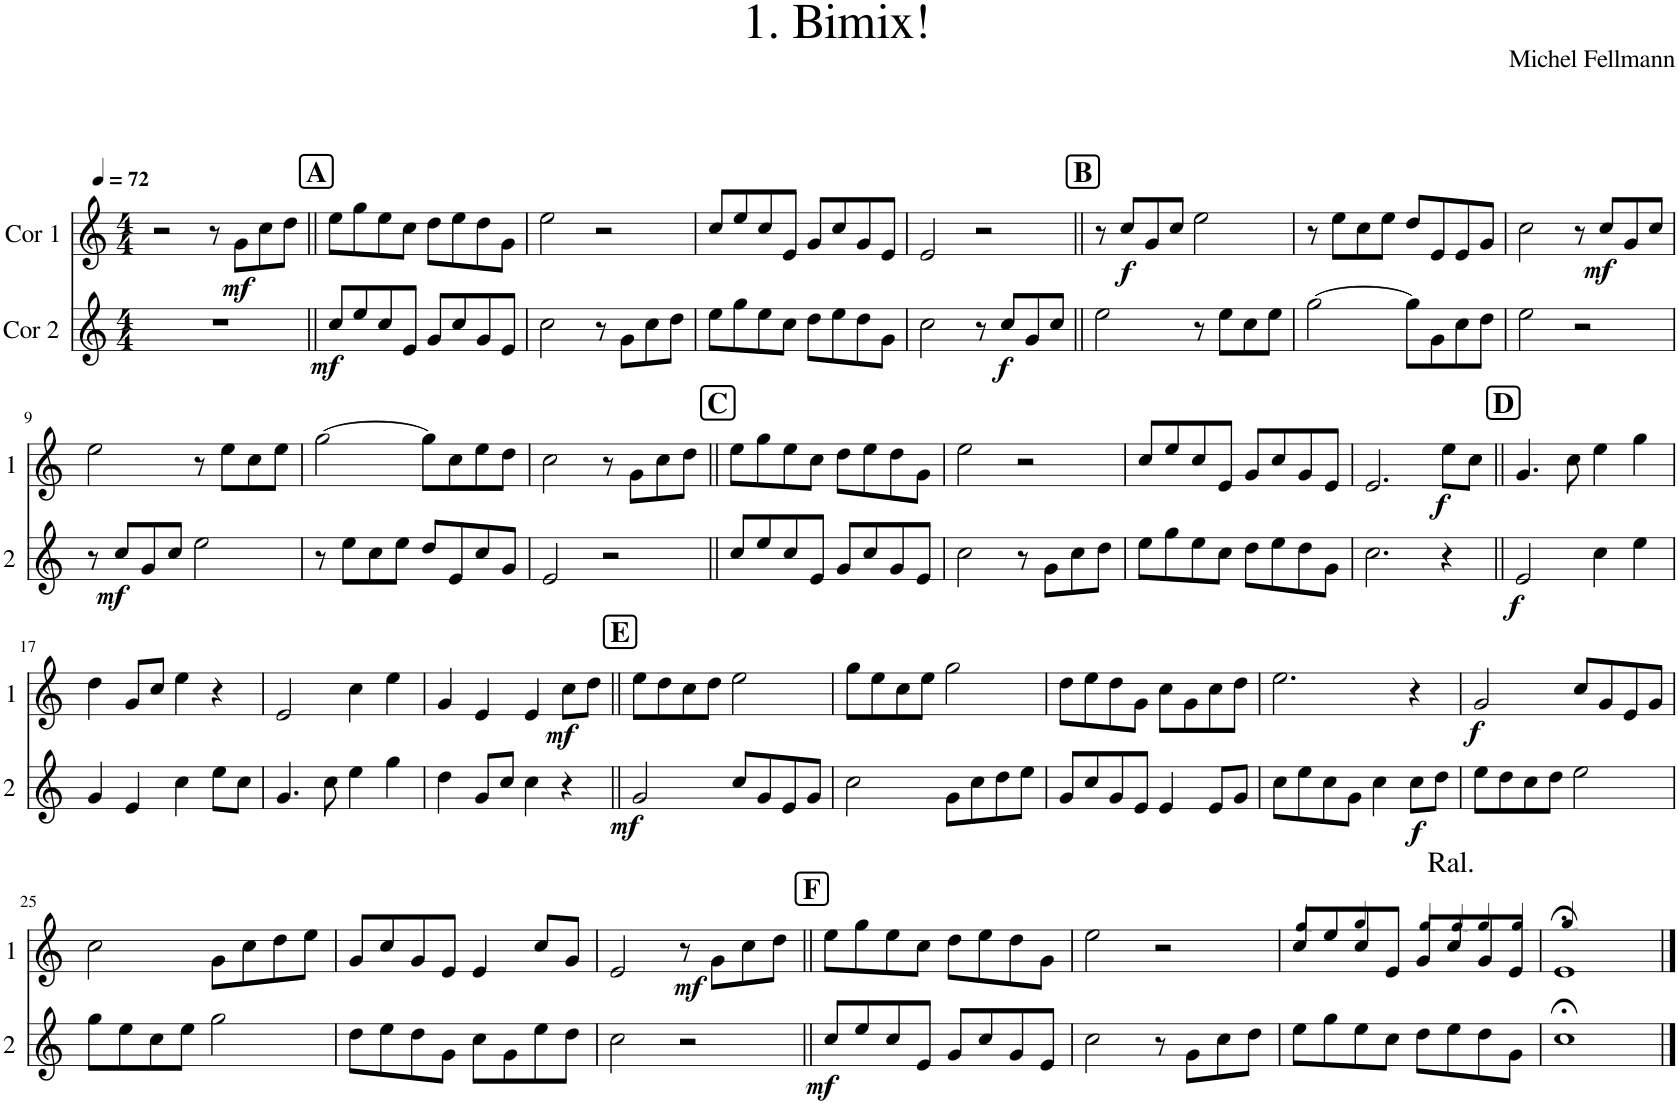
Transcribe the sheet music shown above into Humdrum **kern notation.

**kern	**dynam	**kern	**dynam
*part2	*part2	*part1	*part1
*staff2	*staff2	*staff1	*staff1
*I"Cor 2	*	*I"Cor 1	*
*clefG2	*	*clefG2	*
*Trd4c7	*	*Trd4c7	*
*k[]	*	*k[]	*
*M4/4	*	*M4/4	*
=1	=1	=1	=1
1r	.	2r	.
*	*	*MM72	*
.	.	8r	.
!	!	!	!LO:DY:b
.	.	8g\L	mf
.	.	8cc\	.
.	.	8dd\J	.
!!LO:REH:place=s1:a:B:cj:fs=14:t=A
=2||	=2||	=2||	=2||
!	!LO:DY:b	!	!
8cc/L	mf	8ee\L	.
8ee/	.	8gg\	.
8cc/	.	8ee\	.
8e/J	.	8cc\J	.
8g/L	.	8dd\L	.
8cc/	.	8ee\	.
8g/	.	8dd\	.
8e/J	.	8g\J	.
=3	=3	=3	=3
2cc\	.	2ee\	.
8r	.	2r	.
8g\L	.	.	.
8cc\	.	.	.
8dd\J	.	.	.
=4	=4	=4	=4
8ee\L	.	8cc/L	.
8gg\	.	8ee/	.
8ee\	.	8cc/	.
8cc\J	.	8e/J	.
8dd\L	.	8g/L	.
8ee\	.	8cc/	.
8dd\	.	8g/	.
8g\J	.	8e/J	.
=5	=5	=5	=5
2cc\	.	2e/	.
8r	.	2r	.
!	!LO:DY:b	!	!
8cc/L	f	.	.
8g/	.	.	.
8cc/J	.	.	.
!!LO:REH:place=s1:a:B:cj:fs=14:t=B
=6||	=6||	=6||	=6||
2ee\	.	8r	.
!	!	!	!LO:DY:b
.	.	8cc/L	f
.	.	8g/	.
.	.	8cc/J	.
8r	.	2ee\	.
8ee\L	.	.	.
8cc\	.	.	.
8ee\J	.	.	.
=7	=7	=7	=7
[2gg\	.	8r	.
.	.	8ee\L	.
.	.	8cc\	.
.	.	8ee\J	.
8gg\L]	.	8dd/L	.
8g\	.	8e/	.
8cc\	.	8e/	.
8dd\J	.	8g/J	.
=8	=8	=8	=8
2ee\	.	2cc\	.
2r	.	8r	.
!	!	!	!LO:DY:b
.	.	8cc/L	mf
.	.	8g/	.
.	.	8cc/J	.
!!LO:LB:g=z
=9	=9	=9	=9
8r	.	2ee\	.
!	!LO:DY:b	!	!
8cc/L	mf	.	.
8g/	.	.	.
8cc/J	.	.	.
2ee\	.	8r	.
.	.	8ee\L	.
.	.	8cc\	.
.	.	8ee\J	.
=10	=10	=10	=10
8r	.	[2gg\	.
8ee\L	.	.	.
8cc\	.	.	.
8ee\J	.	.	.
8dd/L	.	8gg\L]	.
8e/	.	8cc\	.
8cc/	.	8ee\	.
8g/J	.	8dd\J	.
=11	=11	=11	=11
2e/	.	2cc\	.
2r	.	8r	.
.	.	8g\L	.
.	.	8cc\	.
.	.	8dd\J	.
!!LO:REH:place=s1:a:B:cj:fs=14:t=C
=12||	=12||	=12||	=12||
8cc/L	.	8ee\L	.
8ee/	.	8gg\	.
8cc/	.	8ee\	.
8e/J	.	8cc\J	.
8g/L	.	8dd\L	.
8cc/	.	8ee\	.
8g/	.	8dd\	.
8e/J	.	8g\J	.
=13	=13	=13	=13
2cc\	.	2ee\	.
8r	.	2r	.
8g\L	.	.	.
8cc\	.	.	.
8dd\J	.	.	.
=14	=14	=14	=14
8ee\L	.	8cc/L	.
8gg\	.	8ee/	.
8ee\	.	8cc/	.
8cc\J	.	8e/J	.
8dd\L	.	8g/L	.
8ee\	.	8cc/	.
8dd\	.	8g/	.
8g\J	.	8e/J	.
=15	=15	=15	=15
2.cc\	.	2.e/	.
!	!	!	!LO:DY:b
4r	.	8ee\L	f
.	.	8cc\J	.
!!LO:REH:place=s1:a:B:cj:fs=14:t=D
=16||	=16||	=16||	=16||
!	!LO:DY:b	!	!
2e/	f	4.g/	.
.	.	8cc\	.
4cc\	.	4ee\	.
4ee\	.	4gg\	.
!!LO:LB:g=z
=17	=17	=17	=17
4g/	.	4dd\	.
4e/	.	8g/L	.
.	.	8cc/J	.
4cc\	.	4ee\	.
8ee\L	.	4r	.
8cc\J	.	.	.
=18	=18	=18	=18
4.g/	.	2e/	.
8cc\	.	.	.
4ee\	.	4cc\	.
4gg\	.	4ee\	.
=19	=19	=19	=19
4dd\	.	4g/	.
8g/L	.	4e/	.
8cc/J	.	.	.
4cc\	.	4e/	.
!	!	!	!LO:DY:b
4r	.	8cc\L	mf
.	.	8dd\J	.
!!LO:REH:place=s1:a:B:cj:fs=14:t=E
=20||	=20||	=20||	=20||
!	!LO:DY:b	!	!
2g/	mf	8ee\L	.
.	.	8dd\	.
.	.	8cc\	.
.	.	8dd\J	.
8cc/L	.	2ee\	.
8g/	.	.	.
8e/	.	.	.
8g/J	.	.	.
=21	=21	=21	=21
2cc\	.	8gg\L	.
.	.	8ee\	.
.	.	8cc\	.
.	.	8ee\J	.
8g\L	.	2gg\	.
8cc\	.	.	.
8dd\	.	.	.
8ee\J	.	.	.
=22	=22	=22	=22
8g/L	.	8dd\L	.
8cc/	.	8ee\	.
8g/	.	8dd\	.
8e/J	.	8g\J	.
4e/	.	8cc\L	.
.	.	8g\	.
8e/L	.	8cc\	.
8g/J	.	8dd\J	.
=23	=23	=23	=23
8cc\L	.	2.ee\	.
8ee\	.	.	.
8cc\	.	.	.
8g\J	.	.	.
4cc\	.	.	.
!	!LO:DY:b	!	!
8cc\L	f	4r	.
8dd\J	.	.	.
=24	=24	=24	=24
!	!	!	!LO:DY:b
8ee\L	.	2g/	f
8dd\	.	.	.
8cc\	.	.	.
8dd\J	.	.	.
2ee\	.	8cc/L	.
.	.	8g/	.
.	.	8e/	.
.	.	8g/J	.
!!LO:LB:g=z
=25	=25	=25	=25
8gg\L	.	2cc\	.
8ee\	.	.	.
8cc\	.	.	.
8ee\J	.	.	.
2gg\	.	8g\L	.
.	.	8cc\	.
.	.	8dd\	.
.	.	8ee\J	.
=26	=26	=26	=26
8dd\L	.	8g/L	.
8ee\	.	8cc/	.
8dd\	.	8g/	.
8g\J	.	8e/J	.
8cc\L	.	4e/	.
8g\	.	.	.
8ee\	.	8cc/L	.
8dd\J	.	8g/J	.
=27	=27	=27	=27
2cc\	.	2e/	.
!	!	!	!LO:DY:b
2r	.	8r	mf
.	.	8g\L	.
.	.	8cc\	.
.	.	8dd\J	.
!!LO:REH:place=s1:a:B:cj:fs=14:t=F
=28||	=28||	=28||	=28||
!	!LO:DY:b	!	!
8cc/L	mf	8ee\L	.
8ee/	.	8gg\	.
8cc/	.	8ee\	.
8e/J	.	8cc\J	.
8g/L	.	8dd\L	.
8cc/	.	8ee\	.
8g/	.	8dd\	.
8e/J	.	8g\J	.
=29	=29	=29	=29
2cc\	.	2ee\	.
8r	.	2r	.
8g\L	.	.	.
8cc\	.	.	.
8dd\J	.	.	.
=30	=30	=30	=30
*	*	*MM70	*
8ee\L	.	8cc/L	.
8gg\	.	8ee/	.
*	*	*MM67	*
8ee\	.	8cc/	.
!	!	!LO:TX:a:t=Ral.	!
8cc\J	.	8e/J	.
*	*	*MM63	*
8dd\L	.	8g/L	.
*	*	*MM58	*
8ee\	.	8cc/	.
*	*	*MM50	*
8dd\	.	8g/	.
*	*	*MM40	*
8g\J	.	8e/J	.
=31	=31	=31	=31
*	*	*MM60	*
1cc;<	.	1e;<	.
==	==	==	==
*-	*-	*-	*-
